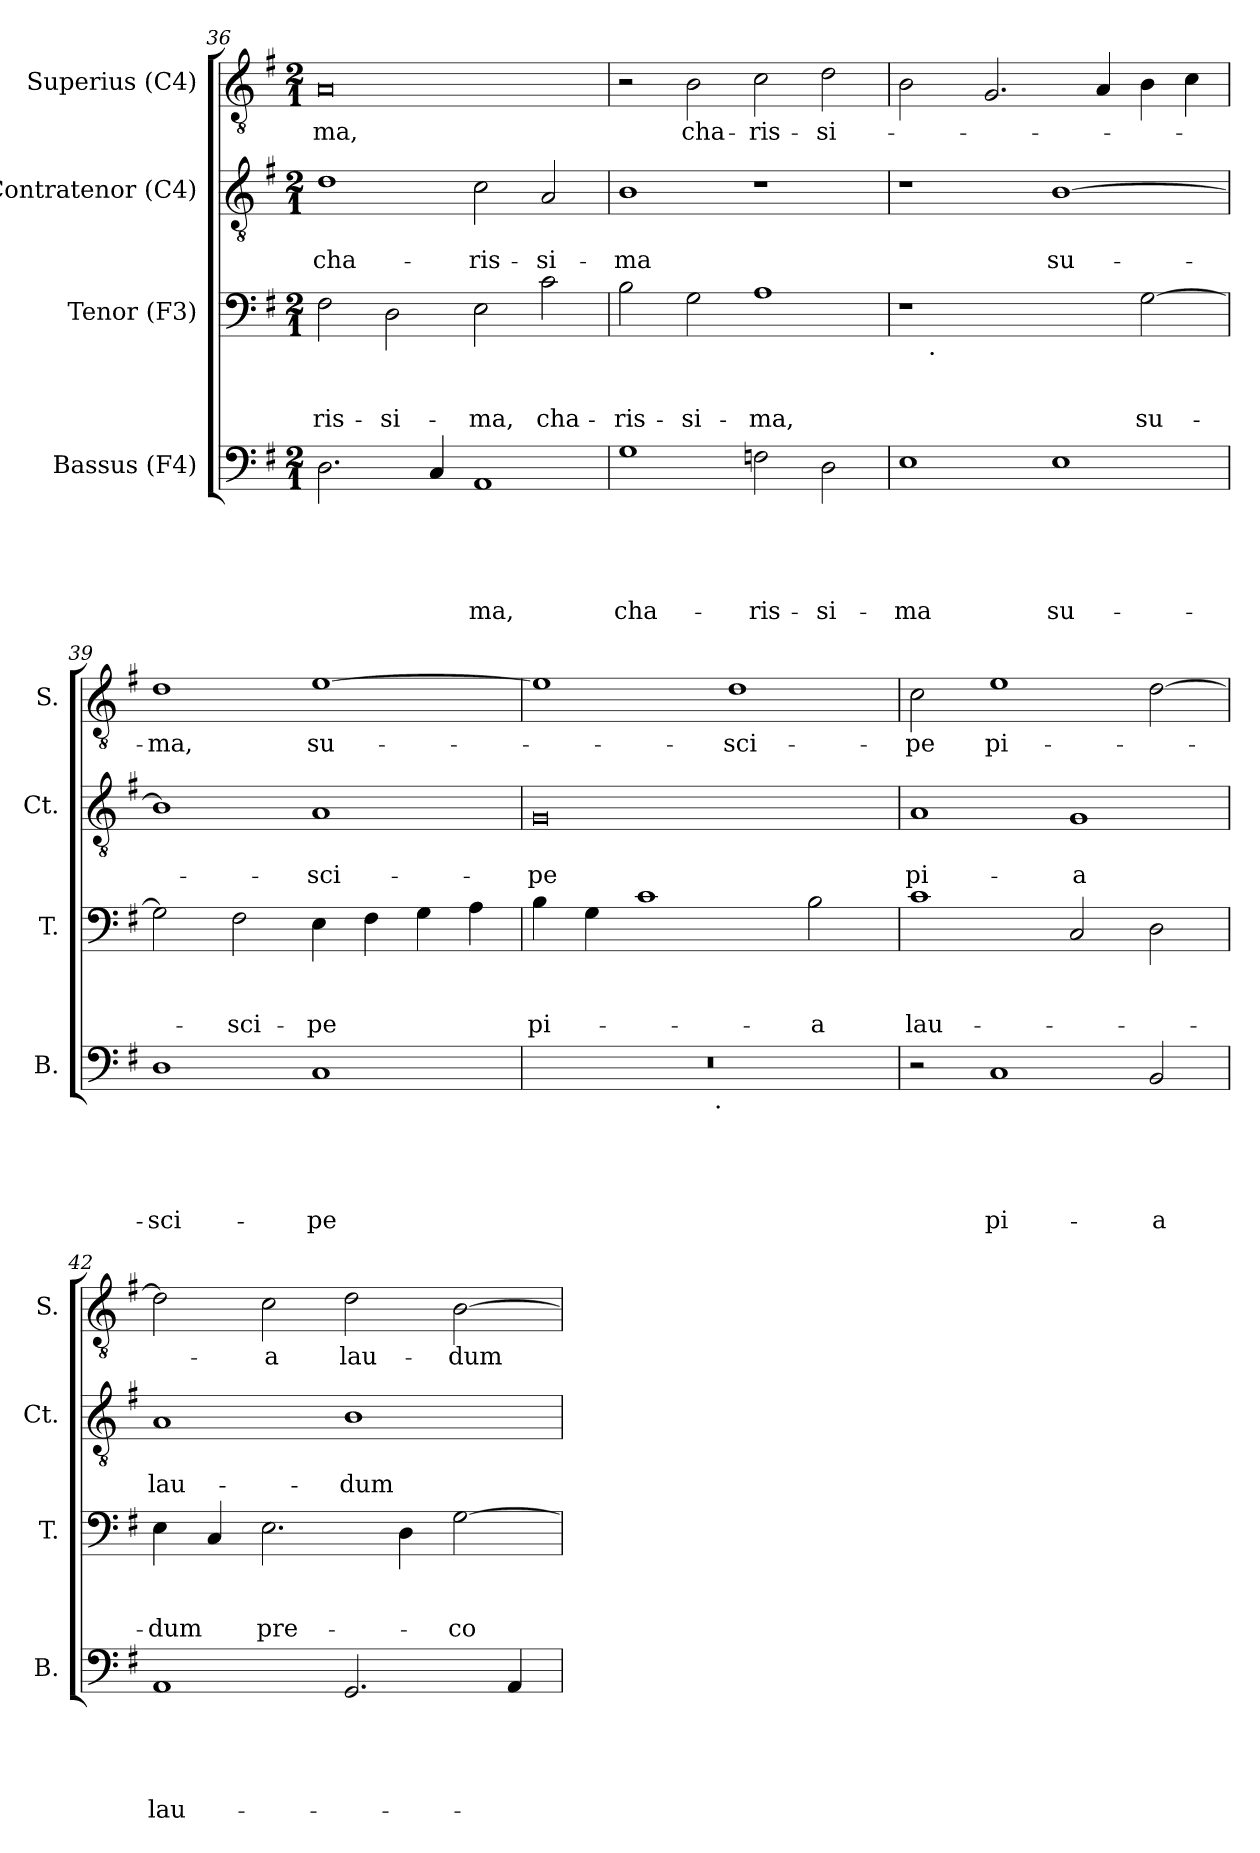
**kern	**text	**text	**text	**text	**text	**kern	**text	**text	**text	**kern	**text	**text	**kern	**text
*part4	*part4	*part4	*part4	*part4	*part4	*part3	*part3	*part3	*part3	*part2	*part2	*part2	*part1	*part1
*staff4	*staff4	*staff4	*staff4	*staff4	*staff4	*staff3	*staff3	*staff3	*staff3	*staff2	*staff2	*staff2	*staff1	*staff1
*I"Bassus (F4)	*	*	*	*	*	*I"Tenor (F3)	*	*	*	*I"Contratenor (C4)	*	*	*I"Superius (C4)	*
*I'B.	*	*	*	*	*	*I'T.	*	*	*	*I'Ct.	*	*	*I'S.	*
*clefF4	*	*	*	*	*	*clefF4	*	*	*	*clefGv2	*	*	*clefGv2	*
*k[f#]	*	*	*	*	*	*k[f#]	*	*	*	*k[f#]	*	*	*k[f#]	*
*G:	*	*	*	*	*	*G:	*	*	*	*G:	*	*	*G:	*
*M2/1	*	*	*	*	*	*M2/1	*	*	*	*M2/1	*	*	*M2/1	*
=36	=36	=36	=36	=36	=36	=36	=36	=36	=36	=36	=36	=36	=36	=36
!	!	!	!	!	!	!	!	!	!LO:LY:b	!	!	!LO:LY:b	!	!LO:LY:b
2.D\	.	.	.	.	.	2F#\	.	.	-ris-	1d	.	cha-	0A	-ma,
!	!	!	!	!	!	!	!	!	!LO:LY:b	!	!	!	!	!
.	.	.	.	.	.	2D\	.	.	-si-	.	.	.	.	.
4C/	.	.	.	.	.	.	.	.	.	.	.	.	.	.
!	!	!	!	!	!LO:LY:b	!	!	!	!LO:LY:b	!	!	!LO:LY:b	!	!
1AA	.	.	.	.	-ma,	2E\	.	.	-ma,	2c\	.	-ris-	.	.
!	!	!	!	!	!	!	!	!	!LO:LY:b	!	!	!LO:LY:b	!	!
.	.	.	.	.	.	2c\	.	.	cha-	2A/	.	-si-	.	.
!!LO:LB:g=z
=37	=37	=37	=37	=37	=37	=37	=37	=37	=37	=37	=37	=37	=37	=37
!	!	!	!	!	!LO:LY:b	!	!	!	!LO:LY:b	!	!	!LO:LY:b	!	!
1G	.	.	.	.	cha-	2B\	.	.	-ris-	1B	.	-ma	2r	.
!	!	!	!	!	!	!	!	!	!LO:LY:b	!	!	!	!	!LO:LY:b
.	.	.	.	.	.	2G\	.	.	-si-	.	.	.	2B\	cha-
!	!	!	!	!	!LO:LY:b	!	!	!	!LO:LY:b	!	!	!	!	!LO:LY:b
2Fn\	.	.	.	.	-ris-	1A	.	.	-ma,	1r	.	.	2c\	-ris-
!	!	!	!	!	!LO:LY:b	!	!	!	!	!	!	!	!	!LO:LY:b
2D\	.	.	.	.	-si-	.	.	.	.	.	.	.	2d\	-si-
=38	=38	=38	=38	=38	=38	=38	=38	=38	=38	=38	=38	=38	=38	=38
!	!	!	!	!	!LO:LY:b	!	!	!	!	!	!	!	!	!
*	*	*	*	*	*	*^	*	*	*	*	*	*	*	*
1E	.	.	.	.	-ma	1r	8ryy	.	.	.	1r	.	.	2B\	.
!	!	!	!	!	!	!	!LO:TX:b:t=.	!	!	!	!	!	!	!	!
.	.	.	.	.	.	.	1...ryy	.	.	.	.	.	.	.	.
.	.	.	.	.	.	.	.	.	.	.	.	.	.	2.G/	.
!	!	!	!	!	!LO:LY:b	!	!	!	!	!	!	!	!LO:LY:b	!	!
1E	.	.	.	.	su-	2ryy	.	.	.	.	[>1B	.	su-	.	.
.	.	.	.	.	.	.	.	.	.	.	.	.	.	4A/	.
!	!	!	!	!	!	!	!	!	!	!LO:LY:b	!	!	!	!	!
.	.	.	.	.	.	[>2G\	.	.	.	su-	.	.	.	4B\	.
.	.	.	.	.	.	.	.	.	.	.	.	.	.	4c\	.
=39	=39	=39	=39	=39	=39	=39	=39	=39	=39	=39	=39	=39	=39	=39	=39
!	!	!	!	!	!LO:LY:b	!	!	!	!	!	!	!	!	!	!LO:LY:b
*	*	*	*	*	*	*v	*v	*	*	*	*	*	*	*	*
1D	.	.	.	.	-sci-	2G\]	.	.	.	1B]	.	.	1d	-ma,
!	!	!	!	!	!	!	!	!	!LO:LY:b	!	!	!	!	!
.	.	.	.	.	.	2F#\	.	.	-sci-	.	.	.	.	.
!	!	!	!	!	!LO:LY:b	!	!	!	!LO:LY:b	!	!	!LO:LY:b	!	!LO:LY:b
1C	.	.	.	.	-pe	4E\	.	.	-pe	1A	.	-sci-	[>1e	su-
.	.	.	.	.	.	4F#\	.	.	.	.	.	.	.	.
.	.	.	.	.	.	4G\	.	.	.	.	.	.	.	.
.	.	.	.	.	.	4A\	.	.	.	.	.	.	.	.
=40	=40	=40	=40	=40	=40	=40	=40	=40	=40	=40	=40	=40	=40	=40
!	!	!	!	!	!	!	!	!	!LO:LY:b	!	!	!LO:LY:b:rj	!	!
*^	*	*	*	*	*	*	*	*	*	*	*	*	*	*
0r	2ryy	.	.	.	.	.	4B\	.	.	pi-	0G	.	-pe	1e]	.
.	.	.	.	.	.	.	4G\	.	.	.	.	.	.	.	.
.	4...ryy	.	.	.	.	.	1c	.	.	.	.	.	.	.	.
!	!LO:TX:b:t=.	!	!	!	!	!	!	!	!	!	!	!	!	!	!
.	1ryy	.	.	.	.	.	.	.	.	.	.	.	.	.	.
!	!	!	!	!	!	!	!	!	!	!	!	!	!	!	!LO:LY:b
.	.	.	.	.	.	.	.	.	.	.	.	.	.	1d	-sci-
!	!	!	!	!	!	!	!	!	!	!LO:LY:b	!	!	!	!	!
.	.	.	.	.	.	.	2B\	.	.	-a	.	.	.	.	.
.	32ryy	.	.	.	.	.	.	.	.	.	.	.	.	.	.
!!LO:PB:g=z
=41	=41	=41	=41	=41	=41	=41	=41	=41	=41	=41	=41	=41	=41	=41	=41
!	!	!	!	!	!	!	!	!	!	!LO:LY:b	!	!	!LO:LY:b	!	!LO:LY:b
*v	*v	*	*	*	*	*	*	*	*	*	*	*	*	*	*
2r	.	.	.	.	.	1c	.	.	lau-	1A	.	pi-	2c\	-pe
!	!	!	!	!	!LO:LY:b	!	!	!	!	!	!	!	!	!LO:LY:b
1C	.	.	.	.	pi-	.	.	.	.	.	.	.	1e	pi-
!	!	!	!	!	!	!	!	!	!	!	!	!LO:LY:b:rj	!	!
.	.	.	.	.	.	2C/	.	.	.	1G	.	-a	.	.
!	!	!	!	!	!LO:LY:b	!	!	!	!	!	!	!	!	!
2BB/	.	.	.	.	-a	2D\	.	.	.	.	.	.	[>2d\	.
=42	=42	=42	=42	=42	=42	=42	=42	=42	=42	=42	=42	=42	=42	=42
!	!	!	!	!	!LO:LY:b	!	!	!	!LO:LY:b	!	!	!LO:LY:b	!	!
1AA	.	.	.	.	lau-	4E\	.	.	-dum	1A	.	lau-	2d\]	.
.	.	.	.	.	.	4C/	.	.	.	.	.	.	.	.
!	!	!	!	!	!	!	!	!	!LO:LY:b	!	!	!	!	!LO:LY:b
.	.	.	.	.	.	2.E\	.	.	pre-	.	.	.	2c\	-a
!	!	!	!	!	!	!	!	!	!	!	!	!LO:LY:b	!	!LO:LY:b
2.GG/	.	.	.	.	.	.	.	.	.	1B	.	-dum	2d\	lau-
.	.	.	.	.	.	4D\	.	.	.	.	.	.	.	.
!	!	!	!	!	!	!	!	!	!LO:LY:b	!	!	!	!	!LO:LY:b
.	.	.	.	.	.	[>2G\	.	.	-co-	.	.	.	[>2B\	-dum
4AA/	.	.	.	.	.	.	.	.	.	.	.	.	.	.
=	=	=	=	=	=	=	=	=	=	=	=	=	=	=
*-	*-	*-	*-	*-	*-	*-	*-	*-	*-	*-	*-	*-	*-	*-
